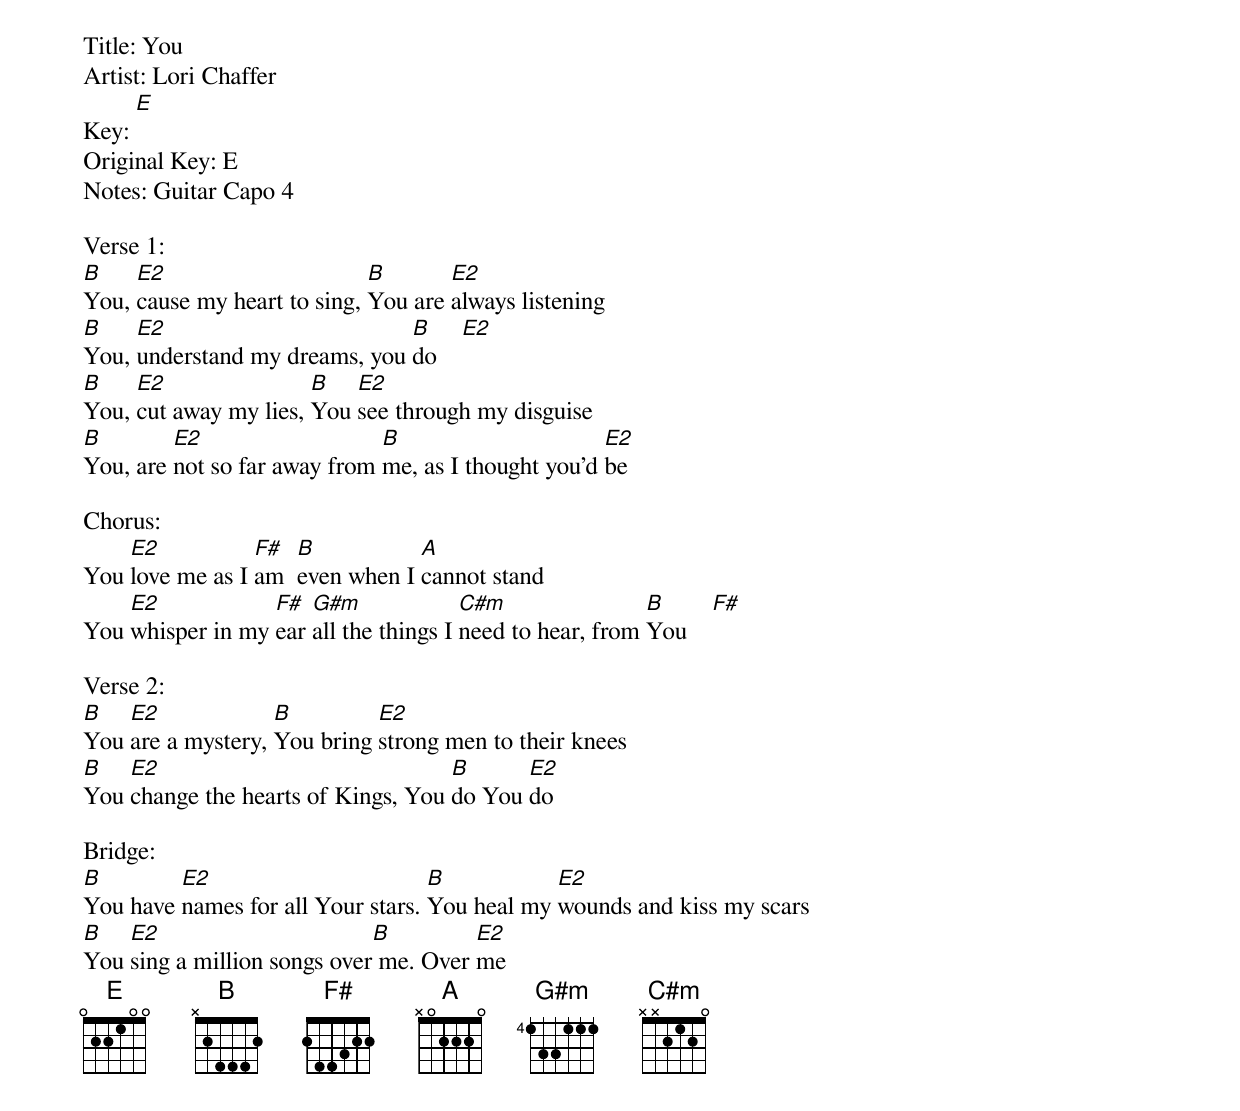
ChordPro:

Title: You
Artist: Lori Chaffer
Key: [E]
Original Key: E
Notes: Guitar Capo 4

Verse 1:
[B]You, [E2]cause my heart to sing, [B]You are [E2]always listening
[B]You, [E2]understand my dreams, you [B]do    [E2]
[B]You, [E2]cut away my lies, [B]You [E2]see through my disguise
[B]You, are [E2]not so far away from [B]me, as I thought you'd [E2]be

Chorus:
You [E2]love me as I [F#]am  [B]even when I [A]cannot stand
You [E2]whisper in my [F#]ear [G#m]all the things I [C#m]need to hear, from [B]You    [F#]

Verse 2:
[B]You [E2]are a mystery, [B]You bring [E2]strong men to their knees
[B]You [E2]change the hearts of Kings, You [B]do You [E2]do

Bridge:
[B]You have [E2]names for all Your stars. [B]You heal my [E2]wounds and kiss my scars
[B]You [E2]sing a million songs over[B] me. Over [E2]me
